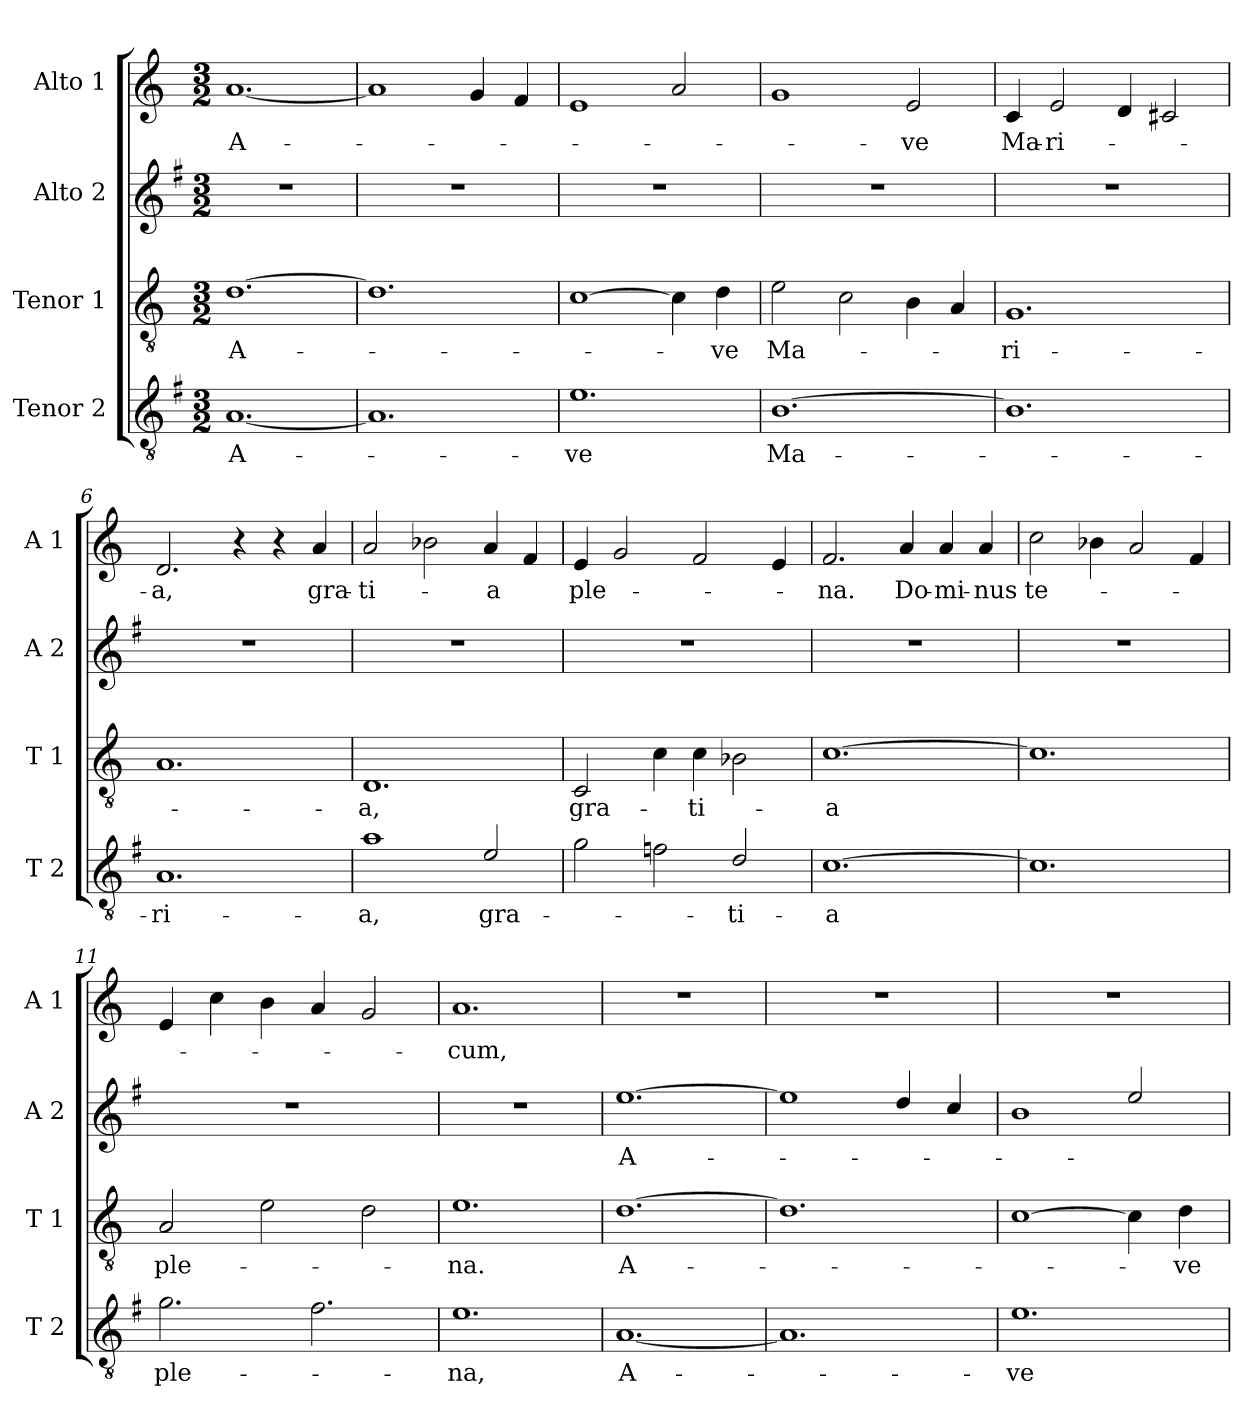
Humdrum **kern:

**kern	**text	**kern	**text	**kern	**text	**kern	**text
*part4	*part4	*part3	*part3	*part2	*part2	*part1	*part1
*staff4	*staff4	*staff3	*staff3	*staff2	*staff2	*staff1	*staff1
*I"Tenor 2	*	*I"Tenor 1	*	*I"Alto 2	*	*I"Alto 1	*
*I'T 2	*	*I'T 1	*	*I'A 2	*	*I'A 1	*
*clefGv2	*	*clefGv2	*	*clefG2	*	*clefG2	*
*ITrd4c7	*	*	*	*ITrd4c7	*	*	*
*k[]	*	*k[]	*	*k[]	*	*k[]	*
*C:	*	*C:	*	*C:	*	*C:	*
*M3/2	*	*M3/2	*	*M3/2	*	*M3/2	*
=1	=1	=1	=1	=1	=1	=1	=1
[1.D	A-	[1.d	A-	1.r	.	[1.a	A-
=2	=2	=2	=2	=2	=2	=2	=2
1.D]	.	1.d]	.	1.r	.	1a]	.
.	.	.	.	.	.	4g/	.
.	.	.	.	.	.	4f/	.
=3	=3	=3	=3	=3	=3	=3	=3
1.A	-ve	[1c	.	1.r	.	1e	.
.	.	4c\]	.	.	.	2a/	.
.	.	4d\	-ve	.	.	.	.
=4	=4	=4	=4	=4	=4	=4	=4
[1.E	Ma-	2e\	Ma-	1.r	.	1g	.
.	.	2c\	.	.	.	.	.
.	.	4B\	.	.	.	2e/	-ve
.	.	4A/	.	.	.	.	.
=5	=5	=5	=5	=5	=5	=5	=5
1.E]	.	1.G	-ri-	1.r	.	4c/	Ma-
.	.	.	.	.	.	2e/	-ri-
.	.	.	.	.	.	4d/	.
.	.	.	.	.	.	2c#X/	.
=6	=6	=6	=6	=6	=6	=6	=6
1.D	-ri-	1.A	.	1.r	.	2.d/	-a,
.	.	.	.	.	.	4r	.
.	.	.	.	.	.	4r	.
.	.	.	.	.	.	4a/	gra-
!!LO:LB:g=z
=7	=7	=7	=7	=7	=7	=7	=7
1d	-a,	1.D	-a,	1.r	.	2a/	-ti-
.	.	.	.	.	.	2b-X\	.
2A/	gra-	.	.	.	.	4a/	-a
.	.	.	.	.	.	4f/	.
=8	=8	=8	=8	=8	=8	=8	=8
2c\	.	2C/	gra-	1.r	.	4e/	ple-
.	.	.	.	.	.	2g/	.
2B-X\	.	4c\	.	.	.	.	.
.	.	4c\	-ti-	.	.	2f/	.
2G/	-ti-	2B-X\	.	.	.	.	.
.	.	.	.	.	.	4e/	.
=9	=9	=9	=9	=9	=9	=9	=9
[1.F	-a	[1.c	-a	1.r	.	2.f/	-na.
.	.	.	.	.	.	4a/	Do-
.	.	.	.	.	.	4a/	-mi-
.	.	.	.	.	.	4a/	-nus
=10	=10	=10	=10	=10	=10	=10	=10
1.F]	.	1.c]	.	1.r	.	2cc\	te-
.	.	.	.	.	.	4b-X\	.
.	.	.	.	.	.	2a/	.
.	.	.	.	.	.	4f/	.
=11	=11	=11	=11	=11	=11	=11	=11
2.c\	ple-	2A/	ple-	1.r	.	4e/	.
.	.	.	.	.	.	4cc\	.
.	.	2e\	.	.	.	4b\	.
2.B\	.	.	.	.	.	4a/	.
.	.	2d\	.	.	.	2g/	.
=12	=12	=12	=12	=12	=12	=12	=12
1.A	-na,	1.e	-na.	1.r	.	1.a	-cum,
!!LO:PB:g=z
=13	=13	=13	=13	=13	=13	=13	=13
[1.D	A-	[1.d	A-	[1.a	A-	1.r	.
=14	=14	=14	=14	=14	=14	=14	=14
1.D]	.	1.d]	.	1a]	.	1.r	.
.	.	.	.	4g/	.	.	.
.	.	.	.	4f/	.	.	.
=15	=15	=15	=15	=15	=15	=15	=15
1.A	-ve	[1c	.	1e	.	1.r	.
.	.	4c\]	.	2a/	.	.	.
.	.	4d\	-ve	.	.	.	.
=	=	=	=	=	=	=	=
*-	*-	*-	*-	*-	*-	*-	*-
